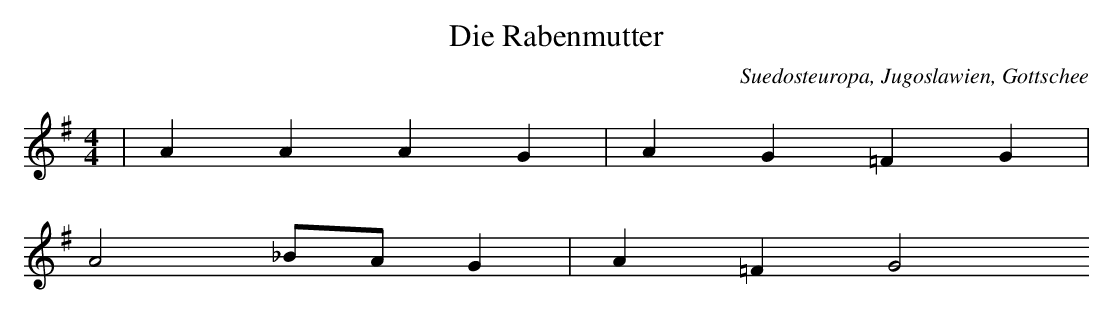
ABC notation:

X:1
T: Die Rabenmutter
O: Suedosteuropa, Jugoslawien, Gottschee
M: 4/4
L: 1/8
K: G
 | A2A2A2G2 | A2G2=F2G2 |
A4_BAG2 | A2=F2G4
